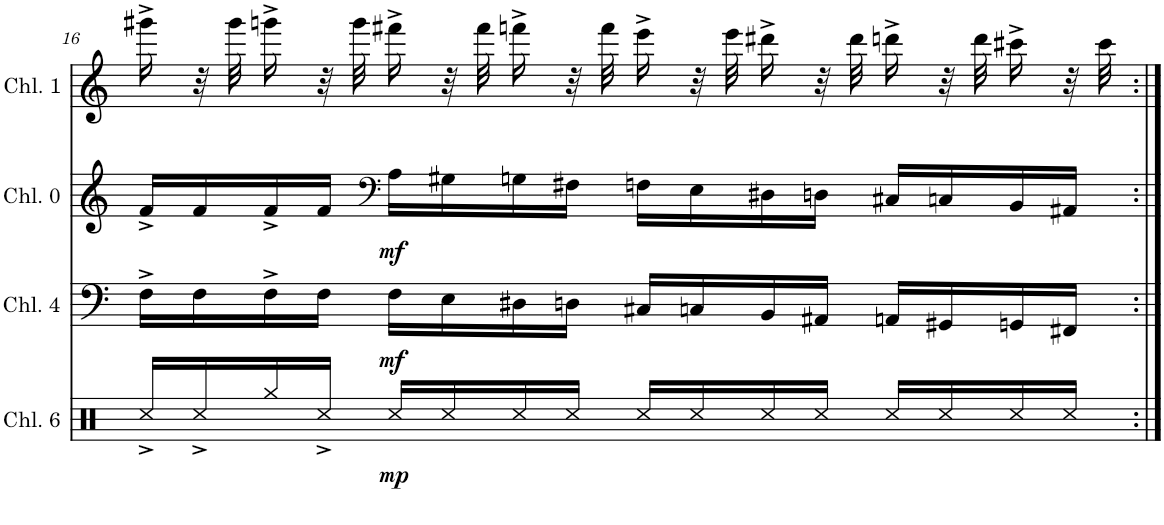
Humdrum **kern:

**kern	**dynam	**kern	**dynam	**kern	**dynam	**kern
*part4	*part4	*part3	*part3	*part2	*part2	*part1
*staff4	*staff4	*staff3	*staff3	*staff2	*staff2	*staff1
*I"Channel 6	*	*I"Channel 4	*	*I"Channel 0	*	*I"Channel 1
*I'Chl. 6	*	*I'Chl. 4	*	*I'Chl. 0	*	*I'Chl. 1
!!LO:PB:g=z
*clefX	*	*clefF4	*	*clefG2	*	*clefG2
*k[]	*	*k[]	*	*k[]	*	*k[]
*M4/4	*	*M4/4	*	*M4/4	*	*M4/4
*met(c)	*	*met(c)	*	*met(c)	*	*met(c)
=16	=16	=16	=16	=16	=16	=16
16Rcc^/LL	.	16F^\LL	.	16f^/LL	.	16ggg#X^\
16Rcc^/	.	16F\	.	16f/	.	32r
.	.	.	.	.	.	32ggg#\KLL
16Rgg/	.	16F^\	.	16f^/	.	16gggn^\JJ
16Rcc^/JJ	.	16F\JJ	.	16f/JJ	.	32r
.	.	.	.	.	.	32ggg\
*	*	*	*	*clefF4	*	*
!	!LO:DY:b	!	!LO:DY:b	!	!LO:DY:b	!
16Rcc/LL	mp	16F\LL	mf	16A\LL	mf	16fff#X^\
16Rcc/	.	16E\	.	16G#X\	.	32r
.	.	.	.	.	.	32fff#\KLL
16Rcc/	.	16D#X\	.	16Gn\	.	16fffn^\JJ
16Rcc/JJ	.	16Dn\JJ	.	16F#X\JJ	.	32r
.	.	.	.	.	.	32fff\
16Rcc/LL	.	16C#X/LL	.	16Fn\LL	.	16eee^\
16Rcc/	.	16Cn/	.	16E\	.	32r
.	.	.	.	.	.	32eee\KLL
16Rcc/	.	16BB/	.	16D#X\	.	16ddd#X^\JJ
16Rcc/JJ	.	16AA#X/JJ	.	16Dn\JJ	.	32r
.	.	.	.	.	.	32ddd#\
16Rcc/LL	.	16AAn/LL	.	16C#X/LL	.	16dddn^\
16Rcc/	.	16GG#X/	.	16Cn/	.	32r
.	.	.	.	.	.	32ddd\KLL
16Rcc/	.	16GGn/	.	16BB/	.	16ccc#X^\JJ
16Rcc/JJ	.	16FF#X/JJ	.	16AA#X/JJ	.	32r
.	.	.	.	.	.	32ccc#\
=:|!	=:|!	=:|!	=:|!	=:|!	=:|!	=:|!
*-	*-	*-	*-	*-	*-	*-
